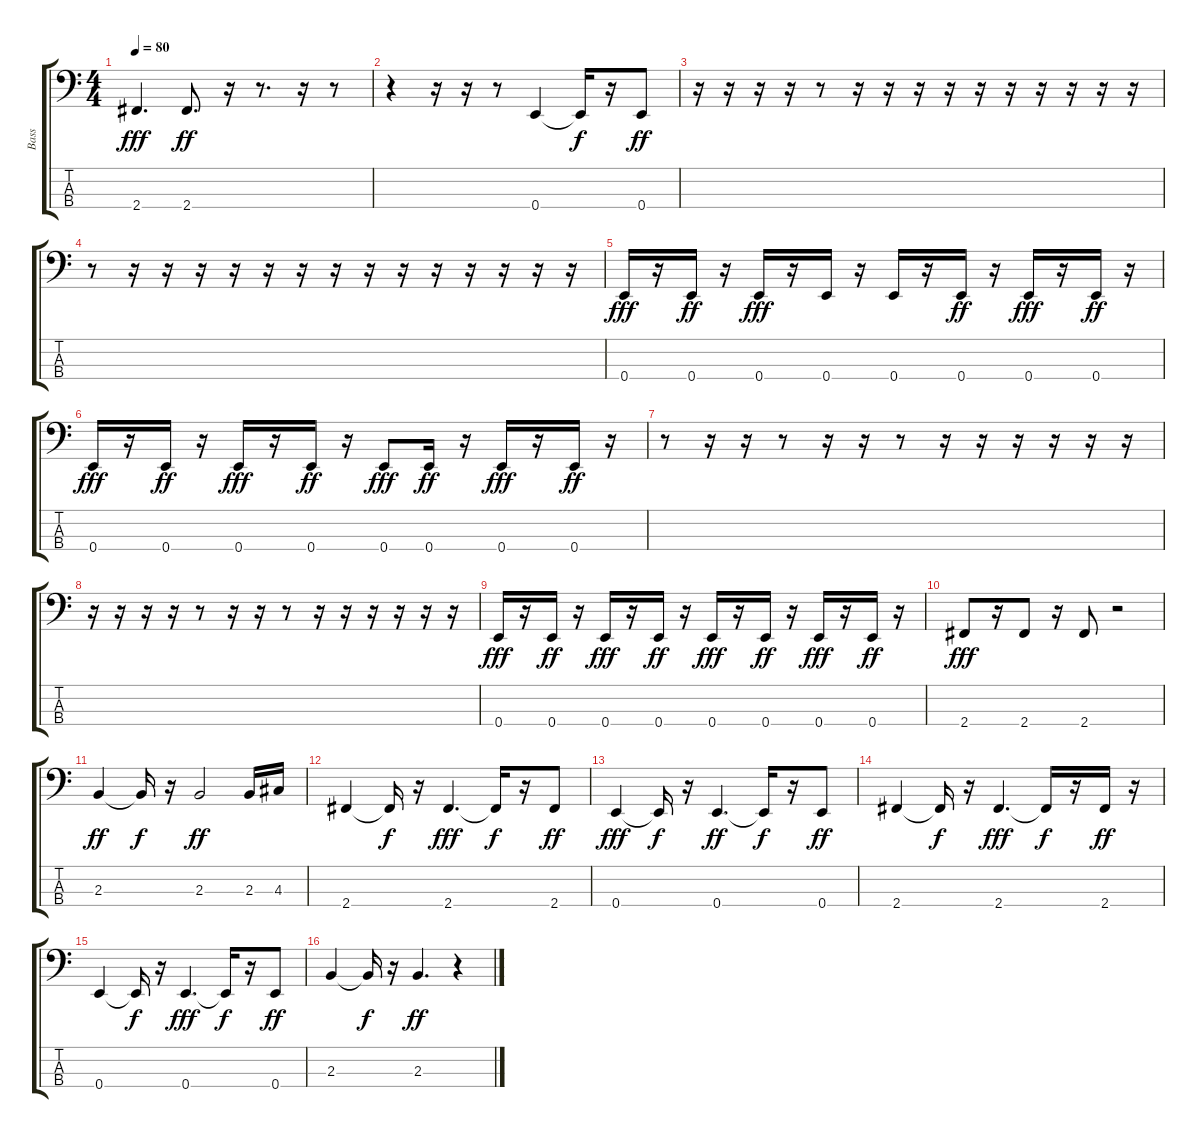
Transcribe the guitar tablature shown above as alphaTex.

\track ("Bass    " "Bass    ") {instrument fretlessbass}
\staff {score tabs}
\tuning (G2 D2 A1 E1) {hide}
\ts (4 4)
\tempo 80
\clef f4
\ks c
2.4.4{d dy fff} 2.4.8{d dy ff} r.16 r.8{d} r.16 r.8 |
r.4 r.16 r.16 r.8 0.4.4 0.4{t}.16{dy f} r.16 0.4.8{dy ff} |
r.16 r.16 r.16 r.16 r.8 r.16 r.16 r.16 r.16 r.16 r.16 r.16 r.16 r.16 r.16 |
r.8 r.16 r.16 r.16 r.16 r.16 r.16 r.16 r.16 r.16 r.16 r.16 r.16 r.16 r.16 |
0.4.16{dy fff} r.16 0.4.16{dy ff} r.16 0.4.16{dy fff} r.16 0.4.16 r.16 0.4.16 r.16 0.4.16{dy ff} r.16 0.4.16{dy fff} r.16 0.4.16{dy ff} r.16 |
0.4.16{dy fff} r.16 0.4.16{dy ff} r.16 0.4.16{dy fff} r.16 0.4.16{dy ff} r.16 0.4.8{dy fff} 0.4.16{dy ff} r.16 0.4.16{dy fff} r.16 0.4.16{dy ff} r.16 |
r.8 r.16 r.16 r.8 r.16 r.16 r.8 r.16 r.16 r.16 r.16 r.16 r.16 |
r.16 r.16 r.16 r.16 r.8 r.16 r.16 r.8 r.16 r.16 r.16 r.16 r.16 r.16 |
0.4.16{dy fff} r.16 0.4.16{dy ff} r.16 0.4.16{dy fff} r.16 0.4.16{dy ff} r.16 0.4.16{dy fff} r.16 0.4.16{dy ff} r.16 0.4.16{dy fff} r.16 0.4.16{dy ff} r.16 |
2.4.8{dy fff} r.16 2.4.8 r.16 2.4.8 r.2 |
2.3.4{dy ff} 2.3{t}.16{dy f} r.16 2.3.2{dy ff} 2.3.16 4.3.16 |
2.4.4 2.4{t}.16{dy f} r.16 2.4.4{d dy fff} 2.4{t}.16{dy f} r.16 2.4.8{dy ff} |
0.4.4{dy fff} 0.4{t}.16{dy f} r.16 0.4.4{d dy ff} 0.4{t}.16{dy f} r.16 0.4.8{dy ff} |
2.4.4 2.4{t}.16{dy f} r.16 2.4.4{d dy fff} 2.4{t}.16{dy f} r.16 2.4.16{dy ff} r.16 |
0.4.4 0.4{t}.16{dy f} r.16 0.4.4{d dy fff} 0.4{t}.16{dy f} r.16 0.4.8{dy ff} |
2.3.4 2.3{t}.16{dy f} r.16 2.3.4{d dy ff} r.4
